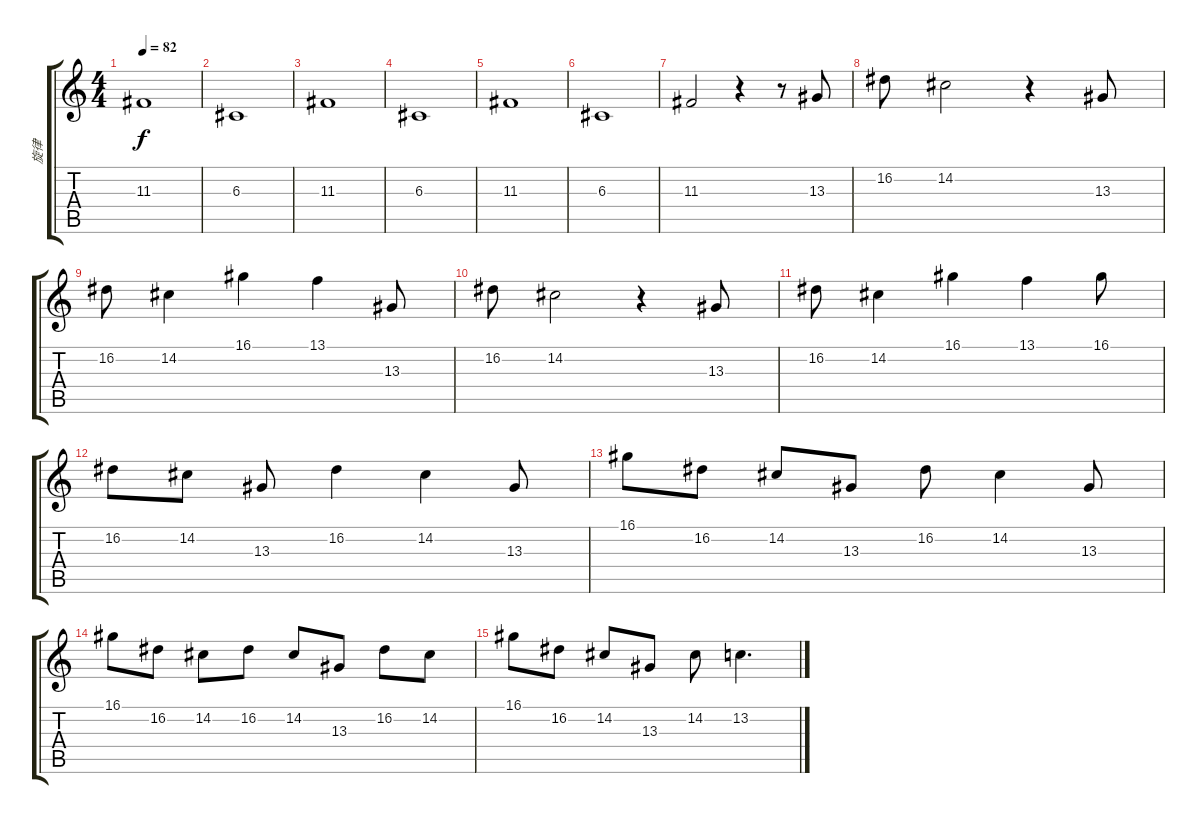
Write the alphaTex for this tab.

\track ("旋律" "旋律") {instrument lead6voice}
\staff {score tabs}
\tuning (E4 B3 G3 D3 A2 E2) {hide}
\ts (4 4)
\tempo 82
\clef g2
\ks c
11.3.1{dy f} |
6.3.1 |
11.3.1 |
6.3.1 |
11.3.1 |
6.3.1 |
11.3.2 r.4 r.8 13.3.8 |
16.2.8 14.2.2 r.4 13.3.8 |
16.2.8 14.2.4 16.1.4 13.1.4 13.3.8 |
16.2.8 14.2.2 r.4 13.3.8 |
16.2.8 14.2.4 16.1.4 13.1.4 16.1.8 |
16.2.8 14.2.8 13.3.8 16.2.4 14.2.4 13.3.8 |
16.1.8 16.2.8 14.2.8 13.3.8 16.2.8 14.2.4 13.3.8 |
16.1.8 16.2.8 14.2.8 16.2.8 14.2.8 13.3.8 16.2.8 14.2.8 |
16.1.8 16.2.8 14.2.8 13.3.8 14.2.8 13.2.4{d}
